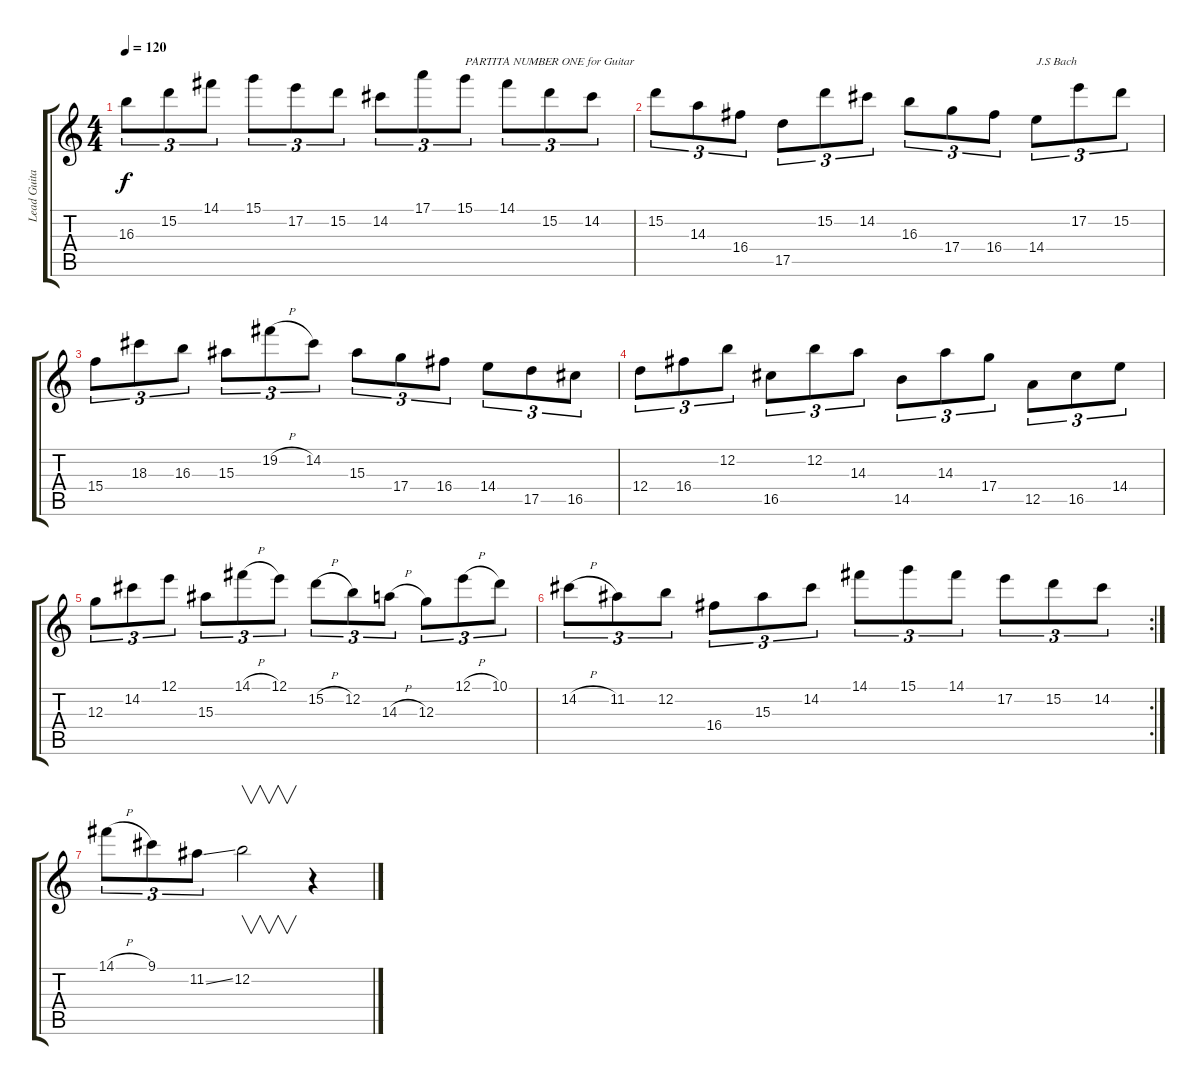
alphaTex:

\track ("Lead Guitar" "Lead Guita") {instrument distortionguitar}
\staff {score tabs}
\tuning (E4 B3 G3 D3 A2 E2) {hide}
\ts (4 4)
\tempo 120
\clef g2
\ks c
16.3.8{tu (3 2) txt "" dy f instrument distortionguitar} 15.2.8{tu (3 2)} 14.1.8{tu (3 2)} 15.1.8{tu (3 2)} 17.2.8{tu (3 2)} 15.2.8{tu (3 2)} 14.2.8{tu (3 2)} 17.1.8{tu (3 2)} 15.1.8{tu (3 2) txt "PARTITA NUMBER ONE for Guitar"} 14.1.8{tu (3 2)} 15.2.8{tu (3 2)} 14.2.8{tu (3 2)} |
15.2.8{tu (3 2)} 14.3.8{tu (3 2)} 16.4.8{tu (3 2)} 17.5.8{tu (3 2)} 15.2.8{tu (3 2)} 14.2.8{tu (3 2)} 16.3.8{tu (3 2)} 17.4.8{tu (3 2)} 16.4.8{tu (3 2)} 14.4.8{tu (3 2) txt "J.S Bach"} 17.2.8{tu (3 2)} 15.2.8{tu (3 2)} |
15.4.8{tu (3 2)} 18.3.8{tu (3 2)} 16.3.8{tu (3 2)} 15.3.8{tu (3 2)} 19.2{h}.8{tu (3 2)} 14.2.8{tu (3 2)} 15.3.8{tu (3 2)} 17.4.8{tu (3 2)} 16.4.8{tu (3 2)} 14.4.8{tu (3 2)} 17.5.8{tu (3 2)} 16.5.8{tu (3 2)} |
12.4.8{tu (3 2)} 16.4.8{tu (3 2)} 12.2.8{tu (3 2)} 16.5.8{tu (3 2)} 12.2.8{tu (3 2)} 14.3.8{tu (3 2)} 14.5.8{tu (3 2)} 14.3.8{tu (3 2)} 17.4.8{tu (3 2)} 12.5.8{tu (3 2)} 16.5.8{tu (3 2)} 14.4.8{tu (3 2)} |
12.3.8{tu (3 2)} 14.2.8{tu (3 2)} 12.1.8{tu (3 2)} 15.3.8{tu (3 2)} 14.1{h}.8{tu (3 2)} 12.1.8{tu (3 2)} 15.2{h}.8{tu (3 2)} 12.2.8{tu (3 2)} 14.3{h}.8{tu (3 2)} 12.3.8{tu (3 2)} 12.1{h}.8{tu (3 2)} 10.1.8{tu (3 2)} |
\rc 2
14.2{h}.8{tu (3 2)} 11.2.8{tu (3 2)} 12.2.8{tu (3 2)} 16.4.8{tu (3 2)} 15.3.8{tu (3 2)} 14.2.8{tu (3 2)} 14.1.8{tu (3 2)} 15.1.8{tu (3 2)} 14.1.8{tu (3 2)} 17.2.8{tu (3 2)} 15.2.8{tu (3 2)} 14.2.8{tu (3 2)} |
14.1{h}.8{tu (3 2)} 9.1.8{tu (3 2)} 11.2{ss}.8{tu (3 2)} 12.2.2{v} r.4
